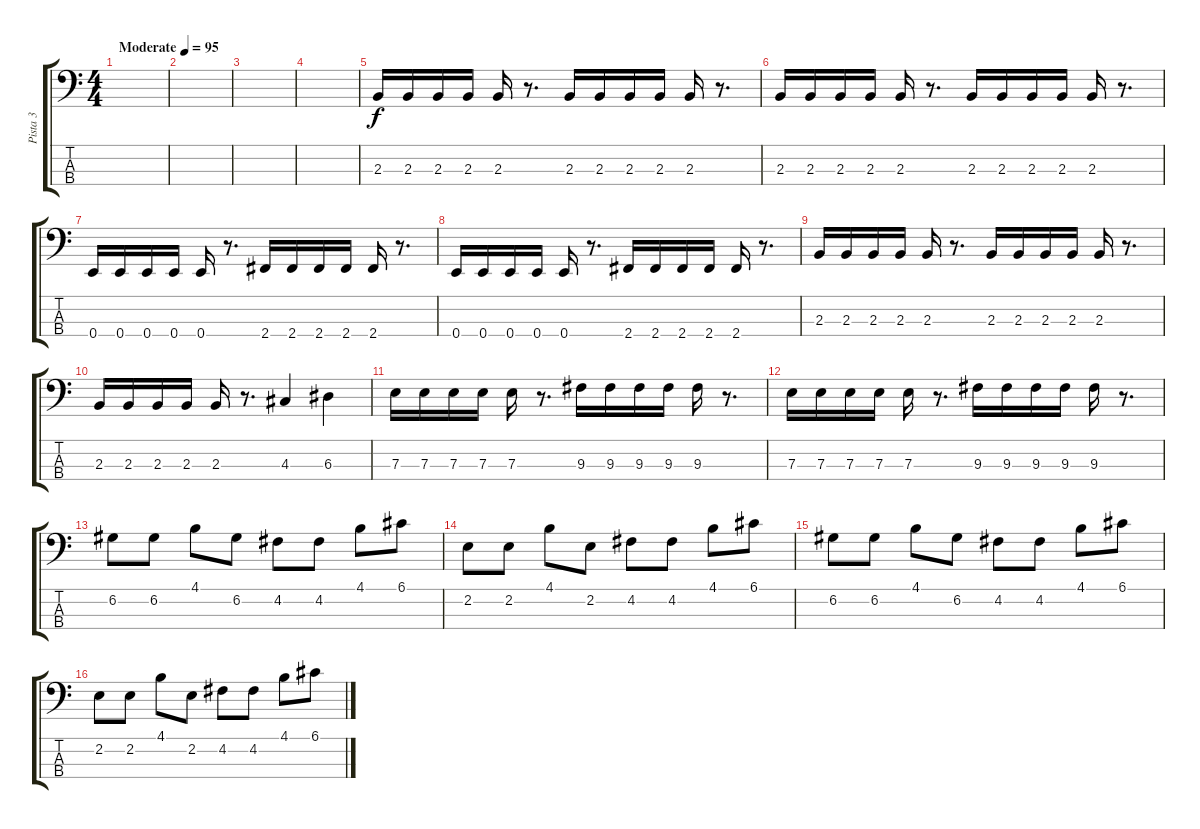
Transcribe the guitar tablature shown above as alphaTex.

\track ("Pista 3" "Pista 3") {instrument electricbasspick}
\staff {score tabs}
\tuning (G2 D2 A1 E1) {hide}
\ts (4 4)
\tempo (95 "Moderate")
\clef f4
\ks c
|
|
|
|
2.3.16 2.3.16 2.3.16 2.3.16 2.3.16 r.8{d} 2.3.16 2.3.16 2.3.16 2.3.16 2.3.16 r.8{d} |
2.3.16 2.3.16 2.3.16 2.3.16 2.3.16 r.8{d} 2.3.16 2.3.16 2.3.16 2.3.16 2.3.16 r.8{d} |
0.4.16 0.4.16 0.4.16 0.4.16 0.4.16 r.8{d} 2.4.16 2.4.16 2.4.16 2.4.16 2.4.16 r.8{d} |
0.4.16 0.4.16 0.4.16 0.4.16 0.4.16 r.8{d} 2.4.16 2.4.16 2.4.16 2.4.16 2.4.16 r.8{d} |
2.3.16 2.3.16 2.3.16 2.3.16 2.3.16 r.8{d} 2.3.16 2.3.16 2.3.16 2.3.16 2.3.16 r.8{d} |
2.3.16 2.3.16 2.3.16 2.3.16 2.3.16 r.8{d} 4.3.4 6.3.4 |
7.3.16 7.3.16 7.3.16 7.3.16 7.3.16 r.8{d} 9.3.16 9.3.16 9.3.16 9.3.16 9.3.16 r.8{d} |
7.3.16 7.3.16 7.3.16 7.3.16 7.3.16 r.8{d} 9.3.16 9.3.16 9.3.16 9.3.16 9.3.16 r.8{d} |
6.2.8 6.2.8 4.1.8 6.2.8 4.2.8 4.2.8 4.1.8 6.1.8 |
2.2.8 2.2.8 4.1.8 2.2.8 4.2.8 4.2.8 4.1.8 6.1.8 |
6.2.8 6.2.8 4.1.8 6.2.8 4.2.8 4.2.8 4.1.8 6.1.8 |
2.2.8 2.2.8 4.1.8 2.2.8 4.2.8 4.2.8 4.1.8 6.1.8
